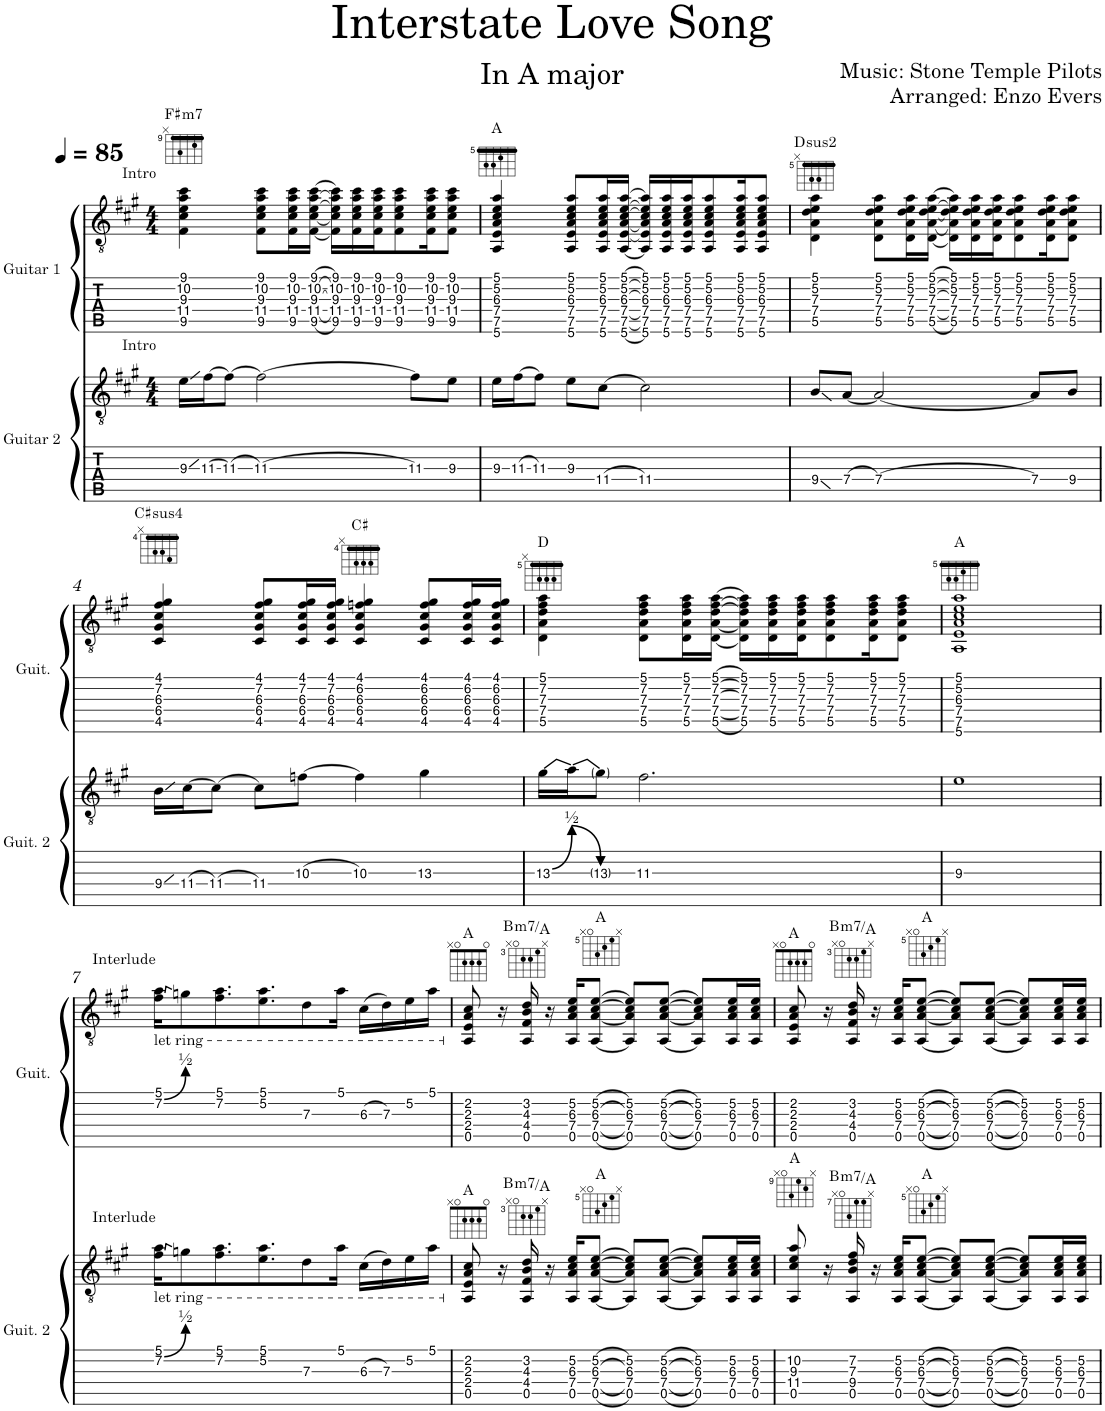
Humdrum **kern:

**kern	**kern	**harte	**kern	**kern	**harte
*part2	*part2	*part2	*part1	*part1	*part1
*staff4	*staff3	*	*staff2	*staff1	*
*I"Guitar 2	*	*	*I"Guitar 1	*	*
*I'Guit. 2	*	*	*I'Guit.	*	*
*stria6	*stria5	*	*stria6	*stria5	*
*	*clefGv2	*	*	*clefGv2	*
*k[f#c#g#]	*k[f#c#g#]	*	*k[f#c#g#]	*k[f#c#g#]	*
*M4/4	*M4/4	*	*M4/4	*M4/4	*
*MM85	*MM85	*	*MM85	*MM85	*
=1	=1	=1	=1	=1	=1
!	!	!	!	!LO:TX:a:t=Intro	!
!	!LO:TX:a:t=Intro	!	!	!	!LO:H:kt=m7
16eLL	16e\LL	.	4F# 4c# 4e 4a 4cc#	4F#\ 4c#\ 4e\ 4a\ 4cc#\	F#:min7
[16f#J	[16f#\J	.	.	.	.
8f#J_	8f#\J_	.	.	.	.
2f#_	2f#\_	.	8F#\ 8c#\ 8e\ 8a\ 8cc#\L	8F#\ 8c#\ 8e\ 8a\ 8cc#\L	.
.	.	.	16F#\ 16c#\ 16e\ 16a\ 16cc#\L	16F#\ 16c#\ 16e\ 16a\ 16cc#\L	.
.	.	.	[16F#\ [16c#\ [16e\ [16a\ [16cc#\JJ	[16F#\ [16c#\ [16e\ [16a\ [16cc#\JJ	.
.	.	.	16F#]\ 16c#]\ 16e]\ 16a]\ 16cc#]\LL	16F#\] 16c#\] 16e\] 16a\] 16cc#\]LL	.
.	.	.	16F#\ 16c#\ 16e\ 16a\ 16cc#\J	16F#\ 16c#\ 16e\ 16a\ 16cc#\	.
.	.	.	16F#\ 16c#\ 16e\ 16a\ 16cc#\K	16F#\ 16c#\ 16e\ 16a\ 16cc#\J	.
.	.	.	8F#\ 8c#\ 8e\ 8a\ 8cc#\J	8F#\ 8c#\ 8e\ 8a\ 8cc#\	.
8f#L]	8f#\L]	.	.	.	.
.	.	.	16F#\ 16c#\ 16e\ 16a\ 16cc#\KL	16F#\ 16c#\ 16e\ 16a\ 16cc#\K	.
8eJ	8e\J	.	8F#\ 8c#\ 8e\ 8a\ 8cc#\J	8F#\ 8c#\ 8e\ 8a\ 8cc#\J	.
=2	=2	=2	=2	=2	=2
16eLL	16e\LL	.	4AA 4E 4A 4c# 4e 4a	4AA/ 4E/ 4A/ 4c#/ 4e/ 4a/	A:maj
[16f#J	[16f#\J	.	.	.	.
8f#J]	8f#\J]	.	.	.	.
8eL	8e\L	.	8AA\ 8E\ 8A\ 8c#\ 8e\ 8a\L	8AA/ 8E/ 8A/ 8c#/ 8e/ 8a/L	.
[8c#J	[8c#\J	.	16AA\ 16E\ 16A\ 16c#\ 16e\ 16a\L	16AA/ 16E/ 16A/ 16c#/ 16e/ 16a/L	.
.	.	.	[16AA\ [16E\ [16A\ [16c#\ [16e\ [16a\JJ	[16AA/ [16E/ [16A/ [16c#/ [16e/ [16a/JJ	.
2c#]	2c#\]	.	16AA]\ 16E]\ 16A]\ 16c#]\ 16e]\ 16a]\LL	16AA/] 16E/] 16A/] 16c#/] 16e/] 16a/]LL	.
.	.	.	16AA\ 16E\ 16A\ 16c#\ 16e\ 16a\J	16AA/ 16E/ 16A/ 16c#/ 16e/ 16a/	.
.	.	.	16AA\ 16E\ 16A\ 16c#\ 16e\ 16a\K	16AA/ 16E/ 16A/ 16c#/ 16e/ 16a/J	.
.	.	.	8AA\ 8E\ 8A\ 8c#\ 8e\ 8a\J	8AA/ 8E/ 8A/ 8c#/ 8e/ 8a/	.
.	.	.	16AA\ 16E\ 16A\ 16c#\ 16e\ 16a\KL	16AA/ 16E/ 16A/ 16c#/ 16e/ 16a/K	.
.	.	.	8AA\ 8E\ 8A\ 8c#\ 8e\ 8a\J	8AA/ 8E/ 8A/ 8c#/ 8e/ 8a/J	.
=3	=3	=3	=3	=3	=3
!	!	!	!	!	!LO:H:kt=2
8BL	8B/L	.	4D 4A 4d 4e 4a	4D\ 4A\ 4d\ 4e\ 4a\	D:(1,2,5)
[8AJ	[8A/J	.	.	.	.
2A_	2A/_	.	8D\ 8A\ 8d\ 8e\ 8a\L	8D\ 8A\ 8d\ 8e\ 8a\L	.
.	.	.	16D\ 16A\ 16d\ 16e\ 16a\L	16D\ 16A\ 16d\ 16e\ 16a\L	.
.	.	.	[16D\ [16A\ [16d\ [16e\ [16a\JJ	[16D\ [16A\ [16d\ [16e\ [16a\JJ	.
.	.	.	16D]\ 16A]\ 16d]\ 16e]\ 16a]\LL	16D\] 16A\] 16d\] 16e\] 16a\]LL	.
.	.	.	16D\ 16A\ 16d\ 16e\ 16a\J	16D\ 16A\ 16d\ 16e\ 16a\	.
.	.	.	16D\ 16A\ 16d\ 16e\ 16a\K	16D\ 16A\ 16d\ 16e\ 16a\J	.
.	.	.	8D\ 8A\ 8d\ 8e\ 8a\J	8D\ 8A\ 8d\ 8e\ 8a\	.
8AL]	8A/L]	.	.	.	.
.	.	.	16D\ 16A\ 16d\ 16e\ 16a\KL	16D\ 16A\ 16d\ 16e\ 16a\K	.
8BJ	8B/J	.	8D\ 8A\ 8d\ 8e\ 8a\J	8D\ 8A\ 8d\ 8e\ 8a\J	.
!!LO:LB:g=z
=4	=4	=4	=4	=4	=4
!	!	!	!	!	!LO:H:kt=4
16BLL	16B\LL	.	4C# 4G# 4c# 4f# 4g#	4C#/ 4G#/ 4c#/ 4f#/ 4g#/	C#:sus4
[16c#J	[16c#\J	.	.	.	.
8c#J_	8c#\J_	.	.	.	.
8c#L]	8c#\L]	.	8C#\ 8G#\ 8c#\ 8f#\ 8g#\L	8C#/ 8G#/ 8c#/ 8f#/ 8g#/L	.
[8fJ	[8fn\J	.	16C#\ 16G#\ 16c#\ 16f#\ 16g#\L	16C#/ 16G#/ 16c#/ 16f#/ 16g#/L	.
.	.	.	16C#\ 16G#\ 16c#\ 16f#\ 16g#\JJ	16C#/ 16G#/ 16c#/ 16f#/ 16g#/JJ	.
4fn]	4f\]	.	4C# 4G# 4c# 4fn 4g#	4C#/ 4G#/ 4c#/ 4fn/ 4g#/	C#:maj
4g#	4g#\	.	8C#\ 8G#\ 8c#\ 8f\ 8g#\L	8C#/ 8G#/ 8c#/ 8f/ 8g#/L	.
.	.	.	16C#\ 16G#\ 16c#\ 16f\ 16g#\L	16C#/ 16G#/ 16c#/ 16f/ 16g#/L	.
.	.	.	16C#\ 16G#\ 16c#\ 16f\ 16g#\JJ	16C#/ 16G#/ 16c#/ 16f/ 16g#/JJ	.
=5	=5	=5	=5	=5	=5
16g#LL	16g#\LL	.	4D 4A 4d 4f# 4a	4D\ 4A\ 4d\ 4f#\ 4a\	D:maj
16aJ	16a\J	.	.	.	.
8g#J	8g#\J	.	.	.	.
2.f#	2.f#\	.	8D\ 8A\ 8d\ 8f#\ 8a\L	8D\ 8A\ 8d\ 8f#\ 8a\L	.
.	.	.	16D\ 16A\ 16d\ 16f#\ 16a\L	16D\ 16A\ 16d\ 16f#\ 16a\L	.
.	.	.	[16D\ [16A\ [16d\ [16f#\ [16a\JJ	[16D\ [16A\ [16d\ [16f#\ [16a\JJ	.
.	.	.	16D]\ 16A]\ 16d]\ 16f#]\ 16a]\LL	16D\] 16A\] 16d\] 16f#\] 16a\]LL	.
.	.	.	16D\ 16A\ 16d\ 16f#\ 16a\J	16D\ 16A\ 16d\ 16f#\ 16a\	.
.	.	.	16D\ 16A\ 16d\ 16f#\ 16a\K	16D\ 16A\ 16d\ 16f#\ 16a\J	.
.	.	.	8D\ 8A\ 8d\ 8f#\ 8a\J	8D\ 8A\ 8d\ 8f#\ 8a\	.
.	.	.	16D\ 16A\ 16d\ 16f#\ 16a\KL	16D\ 16A\ 16d\ 16f#\ 16a\K	.
.	.	.	8D\ 8A\ 8d\ 8f#\ 8a\J	8D\ 8A\ 8d\ 8f#\ 8a\J	.
=6	=6	=6	=6	=6	=6
1e	1e	.	1AA 1E 1A 1c# 1e 1a	1AA 1E 1A 1c# 1e 1a	A:maj
!!LO:LB:g=z
=7	=7	=7	=7	=7	=7
!	!	!	!	!LO:TX:a:t=Interlude	!
!	!	!	!	!LO:TX:b:t=let ring	!
!	!LO:TX:a:t=Interlude	!	!	!	!
!	!LO:TX:b:t=let ring	!	!	!	!
16f#\ 16a\KL	16f#\ 16a\KL	.	16f#\ 16a\KL	16f#\ 16a\KL	.
8gn	8gn\	.	8g	8gn\	.
8.f#\ 8.a\J	8.f#\ 8.a\	.	8.f#\ 8.a\J	8.f#\ 8.a\	.
8.e\ 8.a\L	8.e\ 8.a\	.	8.e\ 8.a\L	8.e\ 8.a\	.
8d	8d\	.	8d	8d\	.
16aJk	16a\Jk	.	16aJk	16a\Jk	.
16c#LL	(16c#\LL	.	16c#LL	(16c#\LL	.
16dJ	16d\)	.	16dJ	16d\)	.
16eL	16e\	.	16eL	16e\	.
16aJJ	16a\JJ	.	16aJJ	16a\JJ	.
=8	=8	=8	=8	=8	=8
8AA 8E 8A 8c#	8AA/ 8E/ 8A/ 8c#/	A:maj	8AA 8E 8A 8c#	8AA/ 8E/ 8A/ 8c#/	A:maj
16r	16r	.	16r	16r	.
!	!	!LO:H:kt=m7	!	!	!LO:H:kt=m7
16AA 16F# 16B 16d	16AA/ 16F#/ 16B/ 16d/	B:min7/b7	16AA 16F# 16B 16d	16AA/ 16F#/ 16B/ 16d/	B:min7/b7
16r	16r	.	16r	16r	.
16AA\ 16A\ 16c#\ 16e\KL	16AA/ 16A/ 16c#/ 16e/KL	A:maj	16AA\ 16A\ 16c#\ 16e\KL	16AA/ 16A/ 16c#/ 16e/KL	A:maj
[8AA\ [8A\ [8c#\ [8e\J	[8AA/ [8A/ [8c#/ [8e/J	.	[8AA\ [8A\ [8c#\ [8e\J	[8AA/ [8A/ [8c#/ [8e/J	.
8AA]\ 8A]\ 8c#]\ 8e]\L	8AA/] 8A/] 8c#/] 8e/]L	.	8AA]\ 8A]\ 8c#]\ 8e]\L	8AA/] 8A/] 8c#/] 8e/]L	.
[8AA\ [8A\ [8c#\ [8e\J	[8AA/ [8A/ [8c#/ [8e/J	.	[8AA\ [8A\ [8c#\ [8e\J	[8AA/ [8A/ [8c#/ [8e/J	.
8AA]\ 8A]\ 8c#]\ 8e]\L	8AA/] 8A/] 8c#/] 8e/]L	.	8AA]\ 8A]\ 8c#]\ 8e]\L	8AA/] 8A/] 8c#/] 8e/]L	.
16AA\ 16A\ 16c#\ 16e\L	16AA/ 16A/ 16c#/ 16e/L	.	16AA\ 16A\ 16c#\ 16e\L	16AA/ 16A/ 16c#/ 16e/L	.
16AA\ 16A\ 16c#\ 16e\JJ	16AA/ 16A/ 16c#/ 16e/JJ	.	16AA\ 16A\ 16c#\ 16e\JJ	16AA/ 16A/ 16c#/ 16e/JJ	.
=9	=9	=9	=9	=9	=9
8AA 8c# 8e 8a	8AA/ 8c#/ 8e/ 8a/	A:maj	8AA 8E 8A 8c#	8AA/ 8E/ 8A/ 8c#/	A:maj
16r	16r	.	16r	16r	.
!	!	!LO:H:kt=m7	!	!	!LO:H:kt=m7
16AA 16B 16d 16f#	16AA/ 16B/ 16d/ 16f#/	B:min7/b7	16AA 16F# 16B 16d	16AA/ 16F#/ 16B/ 16d/	B:min7/b7
16r	16r	.	16r	16r	.
16AA\ 16A\ 16c#\ 16e\KL	16AA/ 16A/ 16c#/ 16e/KL	A:maj	16AA\ 16A\ 16c#\ 16e\KL	16AA/ 16A/ 16c#/ 16e/KL	A:maj
[8AA\ [8A\ [8c#\ [8e\J	[8AA/ [8A/ [8c#/ [8e/J	.	[8AA\ [8A\ [8c#\ [8e\J	[8AA/ [8A/ [8c#/ [8e/J	.
8AA]\ 8A]\ 8c#]\ 8e]\L	8AA/] 8A/] 8c#/] 8e/]L	.	8AA]\ 8A]\ 8c#]\ 8e]\L	8AA/] 8A/] 8c#/] 8e/]L	.
[8AA\ [8A\ [8c#\ [8e\J	[8AA/ [8A/ [8c#/ [8e/J	.	[8AA\ [8A\ [8c#\ [8e\J	[8AA/ [8A/ [8c#/ [8e/J	.
8AA]\ 8A]\ 8c#]\ 8e]\L	8AA/] 8A/] 8c#/] 8e/]L	.	8AA]\ 8A]\ 8c#]\ 8e]\L	8AA/] 8A/] 8c#/] 8e/]L	.
16AA\ 16A\ 16c#\ 16e\L	16AA/ 16A/ 16c#/ 16e/L	.	16AA\ 16A\ 16c#\ 16e\L	16AA/ 16A/ 16c#/ 16e/L	.
16AA\ 16A\ 16c#\ 16e\JJ	16AA/ 16A/ 16c#/ 16e/JJ	.	16AA\ 16A\ 16c#\ 16e\JJ	16AA/ 16A/ 16c#/ 16e/JJ	.
=	=	=	=	=	=
*-	*-	*-	*-	*-	*-
